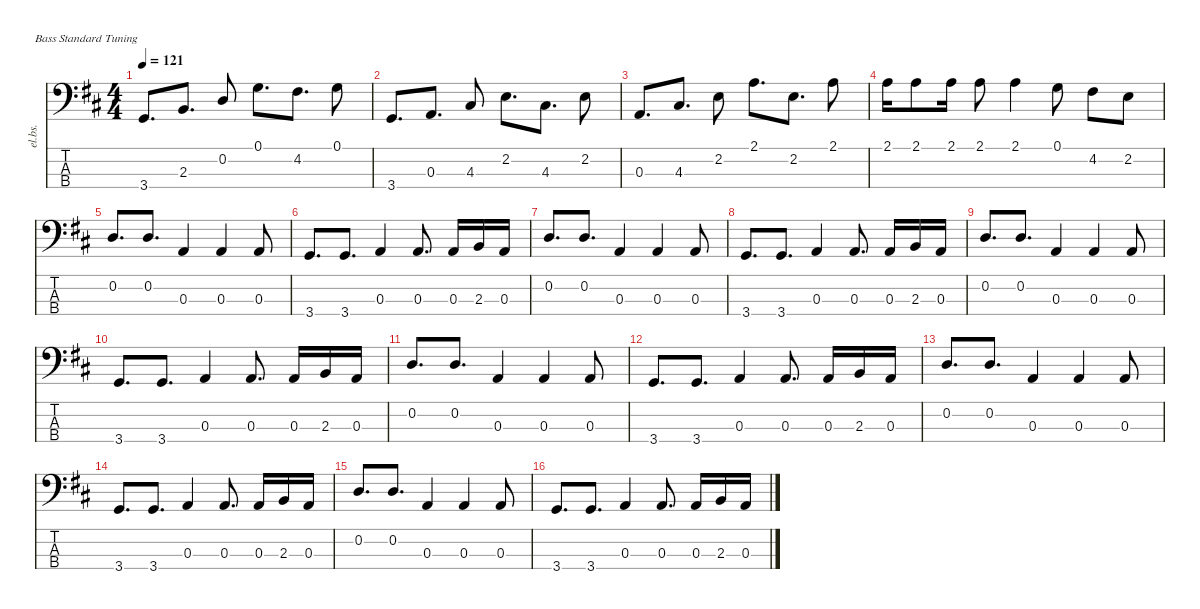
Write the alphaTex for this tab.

\defaultSystemsLayout 4
\hideDynamics
\bracketExtendMode nobrackets
\track ("Electric Bass" "el.bs.") {instrument electricbassfinger}
\staff {score tabs}
\tuning (G2 D2 A1 E1)
\ts (4 4)
\tempo 121
\clef f4
\ks d
3.4{acc forcenatural}.8{d dy mf beam Up} 2.3{acc forcenatural}.8{d beam Up} 0.2{acc forcenatural}.8{beam Up} 0.1{acc forcenatural}.8{d beam Down} 4.2{acc #}.8{d beam Down} 0.1{acc forcenatural}.8{beam Down} |
3.4{acc forcenatural}.8{d beam Up} 0.3{acc forcenatural}.8{d beam Up} 4.3{acc #}.8{beam Up} 2.2{acc forcenatural}.8{d beam Down} 4.3{acc #}.8{d beam Down} 2.2{acc forcenatural}.8{beam Down} |
0.3{acc forcenatural}.8{d beam Up} 4.3{acc #}.8{d beam Up} 2.2{acc forcenatural}.8{beam Down} 2.1{acc forcenatural}.8{d beam Down} 2.2{acc forcenatural}.8{d beam Down} 2.1{acc forcenatural}.8{beam Down} |
2.1{acc forcenatural}.16{beam Down} 2.1{acc forcenatural}.8{beam Down} 2.1{acc forcenatural}.16{beam Down} 2.1{acc forcenatural}.8{beam Down} 2.1{acc forcenatural}.4{beam Down} 0.1{acc forcenatural}.8{beam Down} 4.2{acc #}.8{beam Down} 2.2{acc forcenatural}.8{beam Down} |
0.2{acc forcenatural}.8{d beam Up} 0.2{acc forcenatural}.8{d beam Up} 0.3{acc forcenatural}.4{beam Up} 0.3{acc forcenatural}.4{beam Up} 0.3{acc forcenatural}.8{beam Up} |
3.4{acc forcenatural}.8{d beam Up} 3.4{acc forcenatural}.8{d beam Up} 0.3{acc forcenatural}.4{beam Up} 0.3{acc forcenatural}.8{d beam Up} 0.3{acc forcenatural}.16{beam Up} 2.3{acc forcenatural}.16{beam Up} 0.3{acc forcenatural}.16{beam Up} |
0.2{acc forcenatural}.8{d beam Up} 0.2{acc forcenatural}.8{d beam Up} 0.3{acc forcenatural}.4{beam Up} 0.3{acc forcenatural}.4{beam Up} 0.3{acc forcenatural}.8{beam Up} |
3.4{acc forcenatural}.8{d beam Up} 3.4{acc forcenatural}.8{d beam Up} 0.3{acc forcenatural}.4{beam Up} 0.3{acc forcenatural}.8{d beam Up} 0.3{acc forcenatural}.16{beam Up} 2.3{acc forcenatural}.16{beam Up} 0.3{acc forcenatural}.16{beam Up} |
0.2{acc forcenatural}.8{d beam Up} 0.2{acc forcenatural}.8{d beam Up} 0.3{acc forcenatural}.4{beam Up} 0.3{acc forcenatural}.4{beam Up} 0.3{acc forcenatural}.8{beam Up} |
3.4{acc forcenatural}.8{d beam Up} 3.4{acc forcenatural}.8{d beam Up} 0.3{acc forcenatural}.4{beam Up} 0.3{acc forcenatural}.8{d beam Up} 0.3{acc forcenatural}.16{beam Up} 2.3{acc forcenatural}.16{beam Up} 0.3{acc forcenatural}.16{beam Up} |
0.2{acc forcenatural}.8{d beam Up} 0.2{acc forcenatural}.8{d beam Up} 0.3{acc forcenatural}.4{beam Up} 0.3{acc forcenatural}.4{beam Up} 0.3{acc forcenatural}.8{beam Up} |
3.4{acc forcenatural}.8{d beam Up} 3.4{acc forcenatural}.8{d beam Up} 0.3{acc forcenatural}.4{beam Up} 0.3{acc forcenatural}.8{d beam Up} 0.3{acc forcenatural}.16{beam Up} 2.3{acc forcenatural}.16{beam Up} 0.3{acc forcenatural}.16{beam Up} |
0.2{acc forcenatural}.8{d beam Up} 0.2{acc forcenatural}.8{d beam Up} 0.3{acc forcenatural}.4{beam Up} 0.3{acc forcenatural}.4{beam Up} 0.3{acc forcenatural}.8{beam Up} |
3.4{acc forcenatural}.8{d beam Up} 3.4{acc forcenatural}.8{d beam Up} 0.3{acc forcenatural}.4{beam Up} 0.3{acc forcenatural}.8{d beam Up} 0.3{acc forcenatural}.16{beam Up} 2.3{acc forcenatural}.16{beam Up} 0.3{acc forcenatural}.16{beam Up} |
0.2{acc forcenatural}.8{d beam Up} 0.2{acc forcenatural}.8{d beam Up} 0.3{acc forcenatural}.4{beam Up} 0.3{acc forcenatural}.4{beam Up} 0.3{acc forcenatural}.8{beam Up} |
3.4{acc forcenatural}.8{d beam Up} 3.4{acc forcenatural}.8{d beam Up} 0.3{acc forcenatural}.4{beam Up} 0.3{acc forcenatural}.8{d beam Up} 0.3{acc forcenatural}.16{beam Up} 2.3{acc forcenatural}.16{beam Up} 0.3{acc forcenatural}.16{beam Up}
